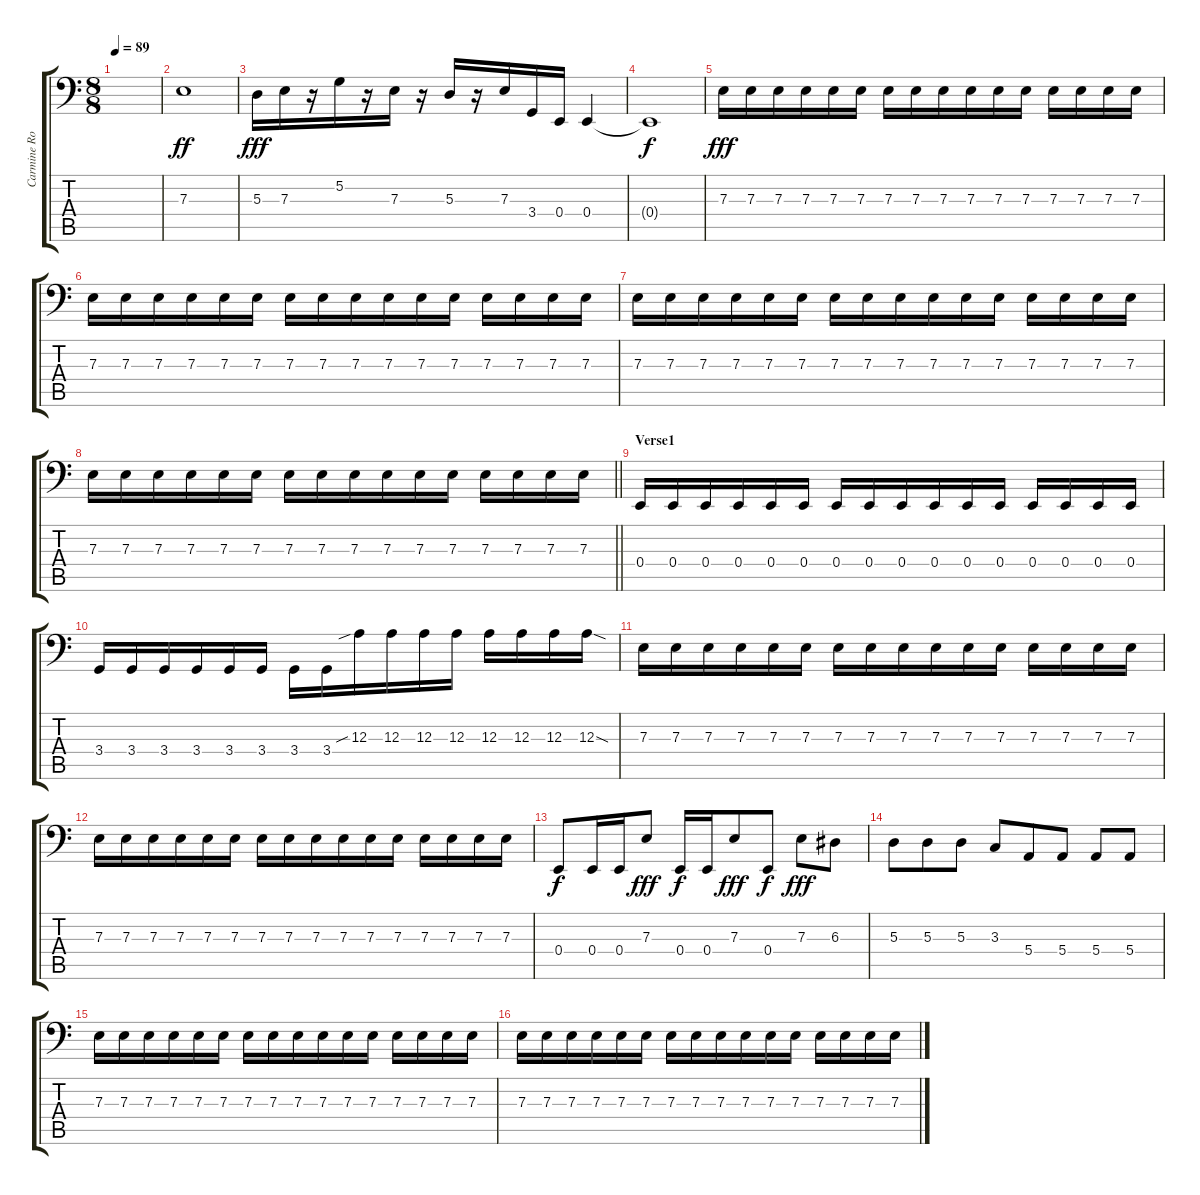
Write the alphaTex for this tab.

\track ("Carmine Rojas Bass" "Carmine Ro") {instrument electricbassfinger}
\staff {score tabs}
\tuning (G2 D2 A1 E1 B0 G0) {hide}
\ts (8 8)
\tempo 89
\clef f4
\ks c
|
7.3.1{dy ff} |
5.3.16{dy fff} 7.3.16 r.16 5.2.16 r.16 7.3.16 r.16 5.3.16 r.16 7.3.16 3.4.16 0.4.16 0.4.4 |
0.4{t}.1{dy f} |
7.3.16{dy fff} 7.3.16 7.3.16 7.3.16 7.3.16 7.3.16 7.3.16 7.3.16 7.3.16 7.3.16 7.3.16 7.3.16 7.3.16 7.3.16 7.3.16 7.3.16 |
7.3.16 7.3.16 7.3.16 7.3.16 7.3.16 7.3.16 7.3.16 7.3.16 7.3.16 7.3.16 7.3.16 7.3.16 7.3.16 7.3.16 7.3.16 7.3.16 |
7.3.16 7.3.16 7.3.16 7.3.16 7.3.16 7.3.16 7.3.16 7.3.16 7.3.16 7.3.16 7.3.16 7.3.16 7.3.16 7.3.16 7.3.16 7.3.16 |
\barLineRight lightlight
7.3.16 7.3.16 7.3.16 7.3.16 7.3.16 7.3.16 7.3.16 7.3.16 7.3.16 7.3.16 7.3.16 7.3.16 7.3.16 7.3.16 7.3.16 7.3.16 |
\section ("" "Verse1")
0.4.16 0.4.16 0.4.16 0.4.16 0.4.16 0.4.16 0.4.16 0.4.16 0.4.16 0.4.16 0.4.16 0.4.16 0.4.16 0.4.16 0.4.16 0.4.16 |
3.4.16 3.4.16 3.4.16 3.4.16 3.4.16 3.4.16 3.4.16 3.4.16 12.3{sib}.16 12.3.16 12.3.16 12.3.16 12.3.16 12.3.16 12.3.16 12.3{sod}.16 |
7.3.16 7.3.16 7.3.16 7.3.16 7.3.16 7.3.16 7.3.16 7.3.16 7.3.16 7.3.16 7.3.16 7.3.16 7.3.16 7.3.16 7.3.16 7.3.16 |
7.3.16 7.3.16 7.3.16 7.3.16 7.3.16 7.3.16 7.3.16 7.3.16 7.3.16 7.3.16 7.3.16 7.3.16 7.3.16 7.3.16 7.3.16 7.3.16 |
0.4.8{dy f} 0.4.16 0.4.16 7.3.8{dy fff} 0.4.16{dy f} 0.4.16 7.3.8{dy fff} 0.4.8{dy f} 7.3.8{dy fff} 6.3.8 |
5.3.8 5.3.8 5.3.8 3.3.8 5.4.8 5.4.8 5.4.8 5.4.8 |
7.3.16 7.3.16 7.3.16 7.3.16 7.3.16 7.3.16 7.3.16 7.3.16 7.3.16 7.3.16 7.3.16 7.3.16 7.3.16 7.3.16 7.3.16 7.3.16 |
7.3.16 7.3.16 7.3.16 7.3.16 7.3.16 7.3.16 7.3.16 7.3.16 7.3.16 7.3.16 7.3.16 7.3.16 7.3.16 7.3.16 7.3.16 7.3.16
